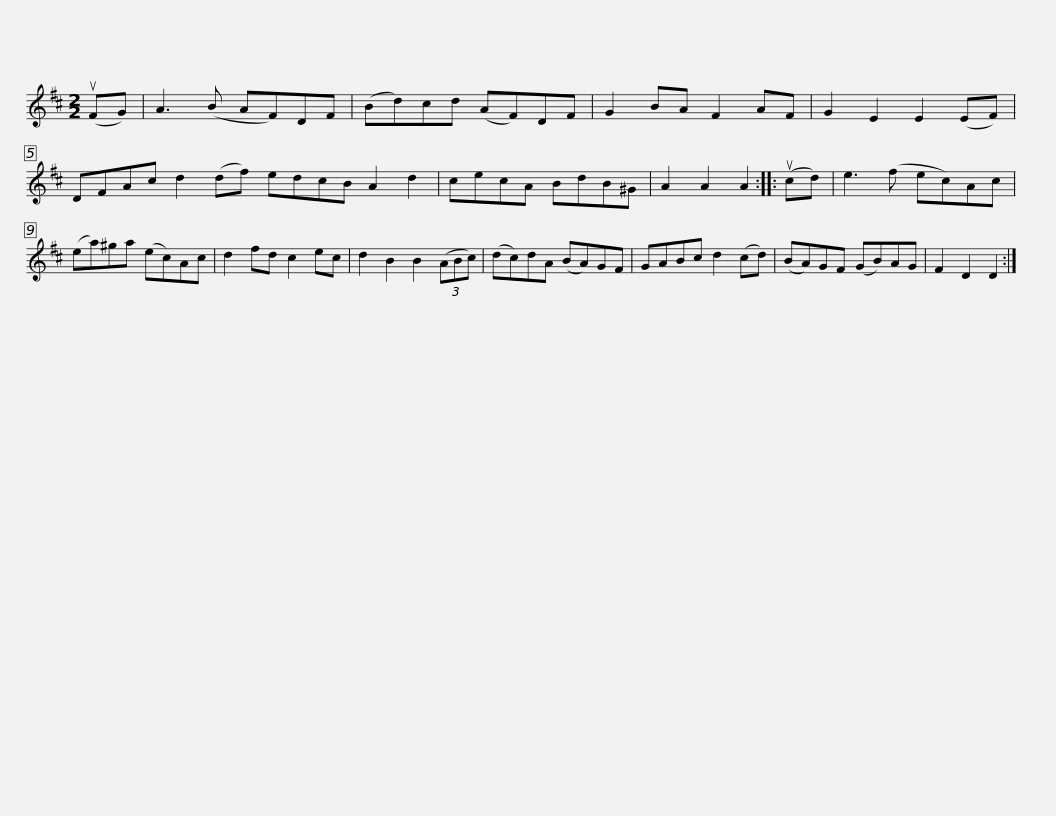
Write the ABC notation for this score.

X:1
L:1/8
M:2/2
I:linebreak $
K:D
V:1 treble
V:1
 (uFG) | A3 (B AF)DF | (Bd)cd (AF)DF | G2 BA F2 AF | G2 E2 E2 (EF) | %5
 DFAc d2 (df) edcB A2 d2 |$ cecA BdB^G | A2 A2 A2 :: (ucd) | e3 (f ec)Ac | %10
 (ea)^ga (ec)Ac | d2 fd c2 ec | d2 B2 B2 (3(ABc) |$ (dc)dA (BA)GF | GABc d2 (cd) | %15
 (BA)GF (GB)AG | F2 D2 D2 :| %17
